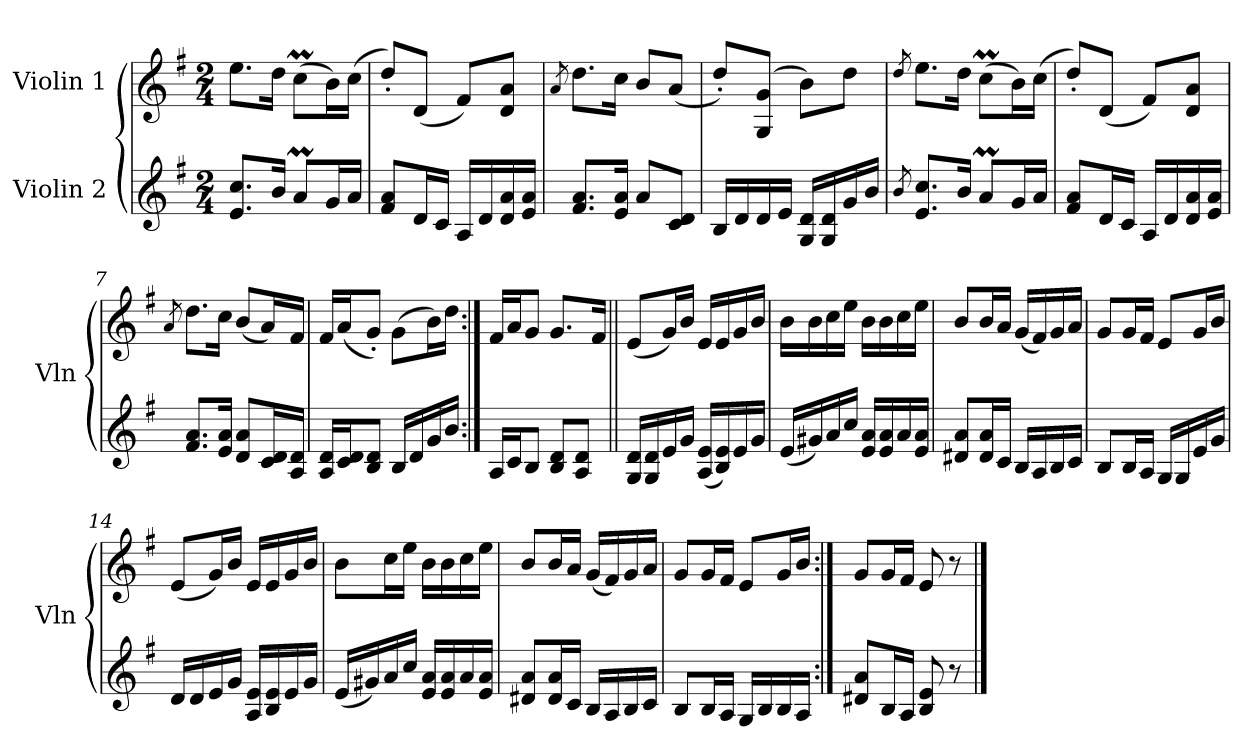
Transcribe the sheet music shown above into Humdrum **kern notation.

**kern	**kern
*part2	*part1
*staff2	*staff1
*I"Violin 2	*I"Violin 1
*I'Vln	*I'Vln
*clefG2	*clefG2
*k[f#]	*k[f#]
*M2/4	*M2/4
=1	=1
8.e/ 8.cc/L	8.ee\L
16b/Jk	16dd\Jk
8aM/L	(8ccM\L
16g/L	16b\L)
16a/JJ	(16cc\JJ
=2	=2
8f#/ 8a/L	8dd'/L)
16d/L	(8d/J
16c/JJ	.
16A/LL	8f#/L)
16d/	.
16d/ 16a/	8d/ 8a/J
16e/ 16a/JJ	.
=3	=3
.	8qa/
8.f#/ 8.a/L	8.dd\L
16e/ 16a/Jk	16cc\Jk
8a/L	8b/L
8c/ 8d/J	(8a/J
=4	=4
16B/LL	8dd'/L)
16d/	.
16d/	(8G/ 8g/J
16e/JJ	.
16G/ 16d/LL	8b\L)
16G/ 16d/	.
16g/	8dd\J
16b/JJ	.
!!LO:LB:g=z
=5	=5
8qb/	8qdd/
8.e/ 8.cc/L	8.ee\L
16b/Jk	16dd\Jk
8aM/L	(8ccM\L
16g/L	16b\L)
16a/JJ	(16cc\JJ
=6	=6
8f#/ 8a/L	8dd'/L)
16d/L	(8d/J
16c/JJ	.
16A/LL	8f#/L)
16d/	.
16d/ 16a/	8d/ 8a/J
16e/ 16a/JJ	.
=7	=7
.	8qa/
8.f#/ 8.a/L	8.dd\L
16e/ 16a/Jk	16cc\Jk
8d/ 8a/L	(8b/L
16c/ 16d/L	16a/L)
16A/ 16d/JJ	16f#/JJ
=8	=8
16A/ 16d/LL	16f#/LL
16c/ 16d/J	(16a/J
8B/ 8d/J	8g'/J)
16B/LL	(8g\L
16d/	.
16g/	16b\L)
16b/JJ	16dd\JJ
=9:|!	=9:|!
16A/LL	16f#/LL
16c/J	16a/J
8B/J	8g/J
8B/ 8d/L	8.g/L
8A/ 8d/J	.
.	16f#/Jk
!!LO:LB:g=z
=10||	=10||
16G/ 16d/LL	(8e/L
16G/ 16d/	.
16e/	16g/L)
16g/JJ	16b/JJ
(16A/ 16e/LL	16e/LL
16B/ 16e/)	16e/
16e/	16g/
16g/JJ	16b/JJ
=11	=11
(16e/LL	16b\LL
16g#X/)	16b\
16a/	16cc\
16cc/JJ	16ee\JJ
16e/ 16a/LL	16b\LL
16e/ 16a/	16b\
16a/	16cc\
16e/ 16a/JJ	16ee\JJ
=12	=12
8d#X/ 8a/L	8b/L
16d#/ 16a/L	16b/L
16c/JJ	16a/JJ
16B/LL	(16g/LL
16A/	16f#/)
16B/	16g/
16c/JJ	16a/JJ
=13	=13
8B/L	8g/L
16B/L	16g/L
16A/JJ	16f#/JJ
16G/LL	8e/L
16G/	.
16e/	16g/L
16g/JJ	16b/JJ
!!LO:LB:g=z
=14	=14
16d/LL	(8e/L
16d/	.
16e/	16g/L)
16g/JJ	16b/JJ
16A/ 16e/LL	16e/LL
16B/ 16e/	16e/
16e/	16g/
16g/JJ	16b/JJ
=15	=15
(16e/LL	8b\L
16g#X/)	.
16a/	16cc\L
16cc/JJ	16ee\JJ
16e/ 16a/LL	16b\LL
16e/ 16a/	16b\
16a/	16cc\
16e/ 16a/JJ	16ee\JJ
=16	=16
8d#X/ 8a/L	8b/L
16d#/ 16a/L	16b/L
16c/JJ	16a/JJ
16B/LL	(16g/LL
16A/	16f#/)
16B/	16g/
16c/JJ	16a/JJ
=17	=17
8B/L	8g/L
16B/L	16g/L
16A/JJ	16f#/JJ
16G/LL	8e/L
16B/	.
16B/	16g/L
16A/JJ	16b/JJ
=18:|!	=18:|!
8d#X/ 8a/L	8g/L
16B/L	16g/L
16A/JJ	16f#/JJ
8B/ 8e/	8e/
8r	8r
==	==
*-	*-
